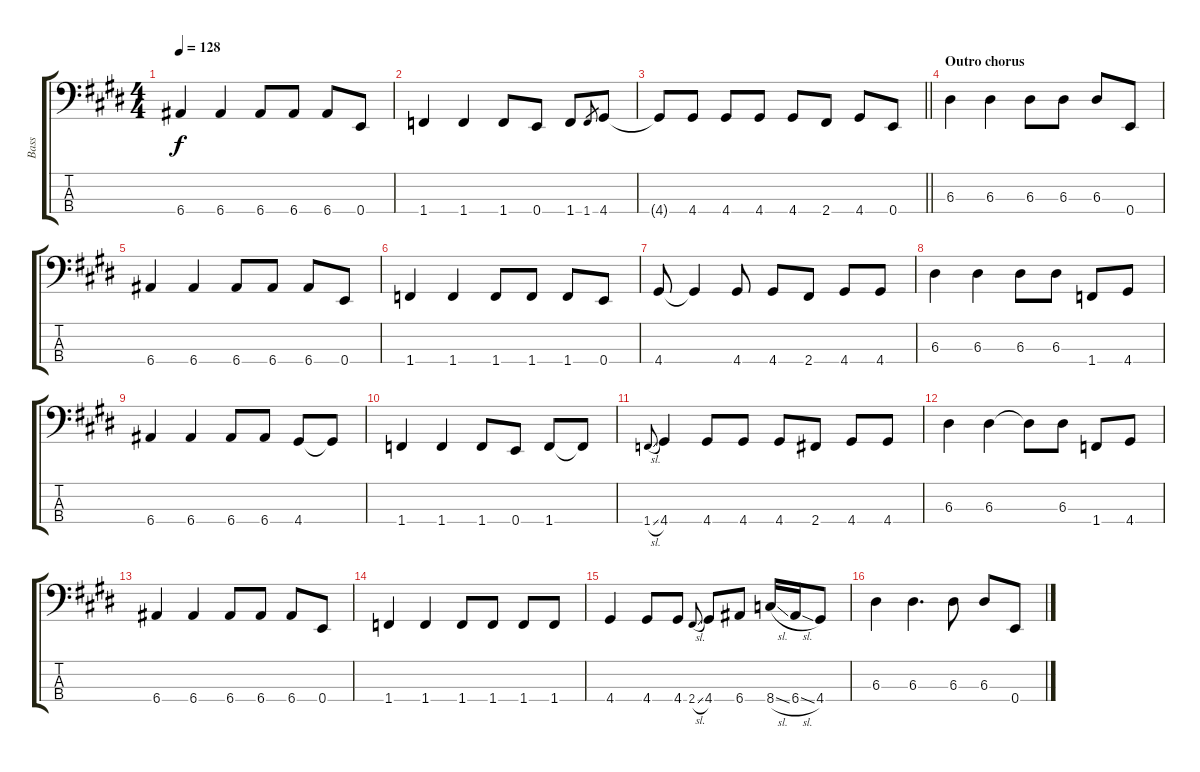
\track ("Bass" "Bass") {instrument electricbasspick}
\staff {score tabs}
\tuning (G2 D2 A1 E1) {hide}
\ts (4 4)
\tempo 128
\clef f4
\ks e
6.4.4{dy f} 6.4.4 6.4.8 6.4.8 6.4.8 0.4.8 |
1.4.4 1.4.4 1.4.8 0.4.8 1.4.8 1.4.8{gr} 4.4.8 |
\barLineRight lightlight
4.4{t}.8 4.4.8 4.4.8 4.4.8 4.4.8 2.4.8 4.4.8 0.4.8 |
\section ("" "Outro chorus")
6.3.4 6.3.4 6.3.8 6.3.8 6.3.8 0.4.8 |
6.4.4 6.4.4 6.4.8 6.4.8 6.4.8 0.4.8 |
1.4.4 1.4.4 1.4.8 1.4.8 1.4.8 0.4.8 |
4.4.8 4.4{t}.4 4.4.8 4.4.8 2.4.8 4.4.8 4.4.8 |
6.3.4 6.3.4 6.3.8 6.3.8 1.4.8 4.4.8 |
6.4.4 6.4.4 6.4.8 6.4.8 4.4.8 4.4{t}.8 |
1.4.4 1.4.4 1.4.8 0.4.8 1.4.8 1.4{t}.8 |
1.4{sl}.8{gr onbeat} 4.4.4 4.4.8 4.4.8 4.4.8 2.4.8 4.4.8 4.4.8 |
6.3.4 6.3.4 6.3{t}.8 6.3.8 1.4.8 4.4.8 |
6.4.4 6.4.4 6.4.8 6.4.8 6.4.8 0.4.8 |
1.4.4 1.4.4 1.4.8 1.4.8 1.4.8 1.4.8 |
4.4.4 4.4.8 4.4.8 2.4{sl}.8{gr onbeat} 4.4.8 6.4.8 8.4{sl}.16 6.4{sl}.16 4.4.8 |
6.3.4 6.3.4{d} 6.3.8 6.3.8 0.4.8
